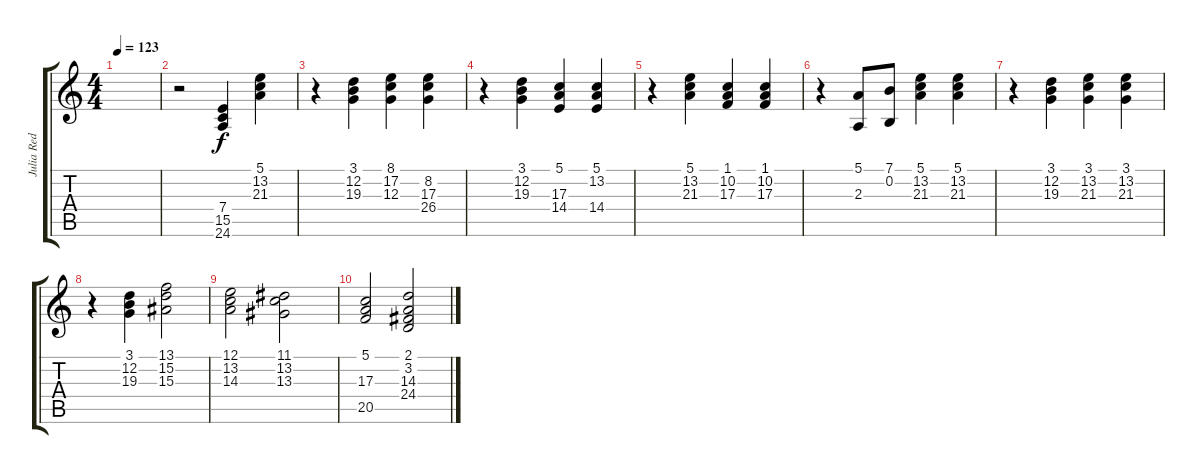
\track ("Julia Red" "Julia Red") {instrument stringensemble1}
\staff {score tabs}
\tuning (E4 B3 G3 D3 A2 E2) {hide}
\ts (4 4)
\tempo 123
\clef g2
\ks c
|
r.2 (7.4 15.5 24.6).4{dy f volume 0} (5.1 13.2 21.3).4 |
r.4 (3.1 12.2 19.3).4 (8.1 17.2 12.3).4 (8.2 17.3 26.4).4 |
r.4 (3.1 12.2 19.3).4 (5.1 17.3 14.4).4 (5.1 13.2 14.4).4 |
r.4 (5.1 13.2 21.3).4 (1.1 10.2 17.3).4 (1.1 10.2 17.3).4 |
r.4 (5.1 2.3).8 (7.1 0.2).8 (5.1 13.2 21.3).4 (5.1 13.2 21.3).4 |
r.4 (3.1 12.2 19.3).4 (3.1 13.2 21.3).4 (3.1 13.2 21.3).4 |
r.4 (3.1 12.2 19.3).4 (13.1 15.2 15.3).2 |
(12.1 13.2 14.3).2 (11.1 13.2 13.3).2 |
(5.1 17.3 20.5).2 (2.1 3.2 14.3 24.4).2
